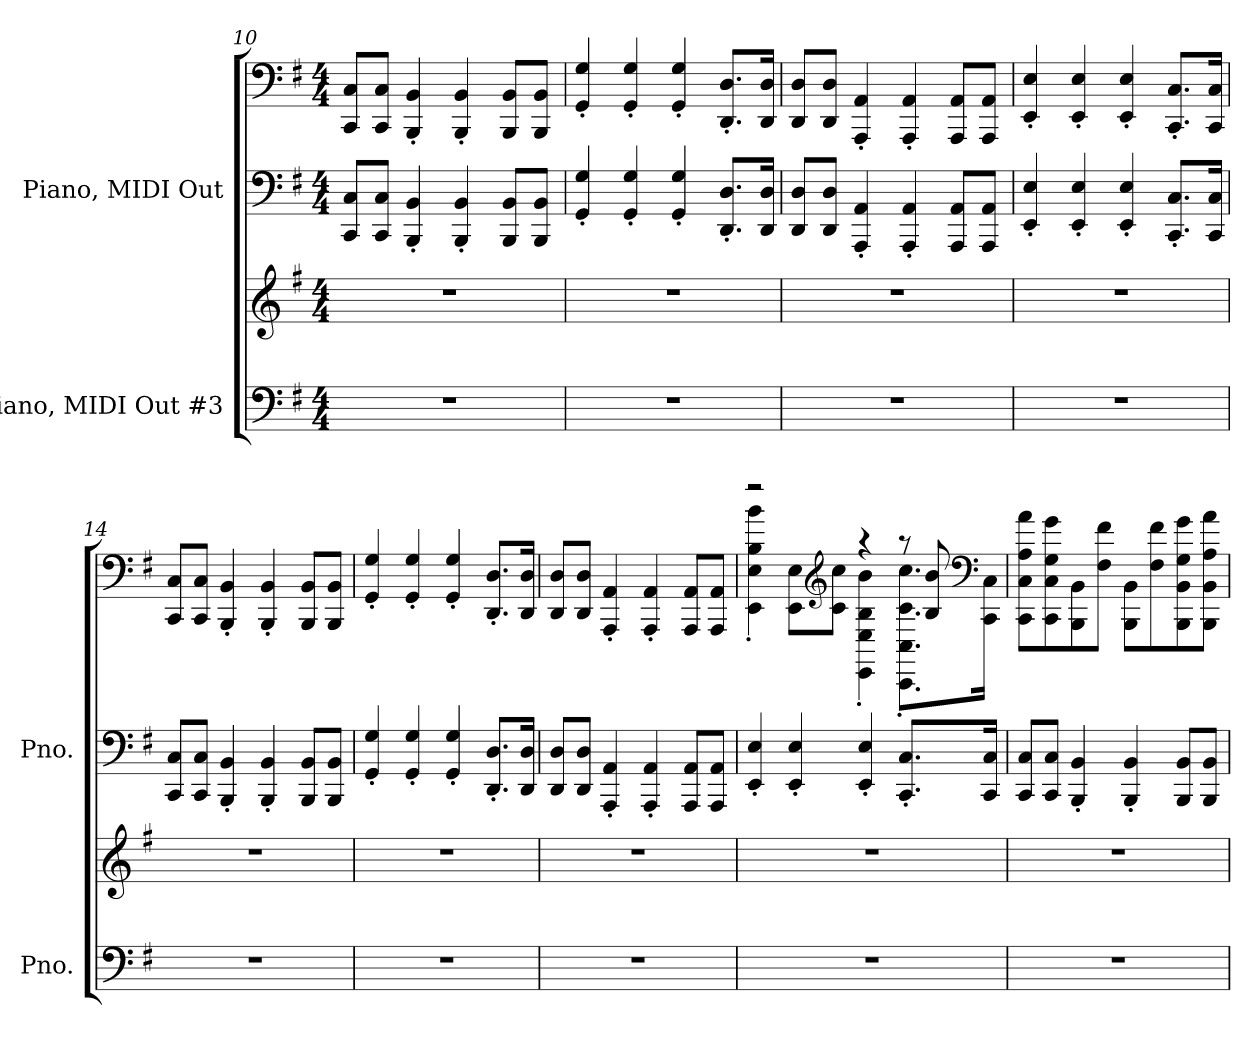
**kern	**kern	**kern	**kern
*part2	*part2	*part1	*part1
*staff4	*staff3	*staff2	*staff1
*I"Piano, MIDI Out #3	*	*I"Piano, MIDI Out	*
*I'Pno.	*	*I'Pno.	*
!!LO:LB:g=z
*clefF4	*clefG2	*clefF4	*clefF4
*k[f#]	*k[f#]	*k[f#]	*k[f#]
*M4/4	*M4/4	*M4/4	*M4/4
=10	=10	=10	=10
1r	1r	8CC/ 8C/L	8CC/ 8C/L
.	.	8CC/ 8C/J	8CC/ 8C/J
.	.	4BBB/' 4BB/'	4BBB/' 4BB/'
.	.	4BBB/' 4BB/'	4BBB/' 4BB/'
.	.	8BBB/ 8BB/L	8BBB/ 8BB/L
.	.	8BBB/ 8BB/J	8BBB/ 8BB/J
=11	=11	=11	=11
1r	1r	4GG/' 4G/'	4GG/' 4G/'
.	.	4GG/' 4G/'	4GG/' 4G/'
.	.	4GG/' 4G/'	4GG/' 4G/'
.	.	8.DD/' 8.D/'L	8.DD/' 8.D/'L
.	.	16DD/ 16D/Jk	16DD/ 16D/Jk
=12	=12	=12	=12
1r	1r	8DD/ 8D/L	8DD/ 8D/L
.	.	8DD/ 8D/J	8DD/ 8D/J
.	.	4AAA/' 4AA/'	4AAA/' 4AA/'
.	.	4AAA/' 4AA/'	4AAA/' 4AA/'
.	.	8AAA/ 8AA/L	8AAA/ 8AA/L
.	.	8AAA/ 8AA/J	8AAA/ 8AA/J
=13	=13	=13	=13
1r	1r	4EE/' 4E/'	4EE/' 4E/'
.	.	4EE/' 4E/'	4EE/' 4E/'
.	.	4EE/' 4E/'	4EE/' 4E/'
.	.	8.CC/' 8.C/'L	8.CC/' 8.C/'L
.	.	16CC/ 16C/Jk	16CC/ 16C/Jk
=14	=14	=14	=14
1r	1r	8CC/ 8C/L	8CC/ 8C/L
.	.	8CC/ 8C/J	8CC/ 8C/J
.	.	4BBB/' 4BB/'	4BBB/' 4BB/'
.	.	4BBB/' 4BB/'	4BBB/' 4BB/'
.	.	8BBB/ 8BB/L	8BBB/ 8BB/L
.	.	8BBB/ 8BB/J	8BBB/ 8BB/J
!!LO:PB:g=z
=15	=15	=15	=15
1r	1r	4GG/' 4G/'	4GG/' 4G/'
.	.	4GG/' 4G/'	4GG/' 4G/'
.	.	4GG/' 4G/'	4GG/' 4G/'
.	.	8.DD/' 8.D/'L	8.DD/' 8.D/'L
.	.	16DD/ 16D/Jk	16DD/ 16D/Jk
=16	=16	=16	=16
1r	1r	8DD/ 8D/L	8DD/ 8D/L
.	.	8DD/ 8D/J	8DD/ 8D/J
.	.	4AAA/' 4AA/'	4AAA/' 4AA/'
.	.	4AAA/' 4AA/'	4AAA/' 4AA/'
.	.	8AAA/ 8AA/L	8AAA/ 8AA/L
.	.	8AAA/ 8AA/J	8AAA/ 8AA/J
=17	=17	=17	=17
*	*	*	*^
1r	1r	4EE/' 4E/'	2r	4EE\' 4E\' 4B\' 4b\'
.	.	4EE/' 4E/'	.	8EE\ 8E\L
*	*	*	*clefG2	*
.	.	.	.	8c\ 8cc\J
.	.	4EE/' 4E/'	4r	4EE\' 4E\' 4B\' 4b\'
.	.	8.CC/' 8.C/'L	8r	8.CC\' 8.C\' 8.c\' 8.cc\'L
.	.	.	8B/ 8b/	.
*	*	*	*clefF4	*
.	.	16CC/ 16C/Jk	.	16CC\ 16C\Jk
*	*	*	*v	*v
=18	=18	=18	=18
1r	1r	8CC/ 8C/L	8CC\ 8C\ 8A\ 8a\L
.	.	8CC/ 8C/J	8CC\ 8C\ 8G\ 8g\
.	.	4BBB/' 4BB/'	8BBB\ 8BB\
.	.	.	8F#\ 8f#\J
.	.	4BBB/' 4BB/'	8BBB\ 8BB\L
.	.	.	8F#\ 8f#\
.	.	8BBB/ 8BB/L	8BBB\ 8BB\ 8G\ 8g\
.	.	8BBB/ 8BB/J	8BBB\ 8BB\ 8A\ 8a\J
=	=	=	=
*-	*-	*-	*-
